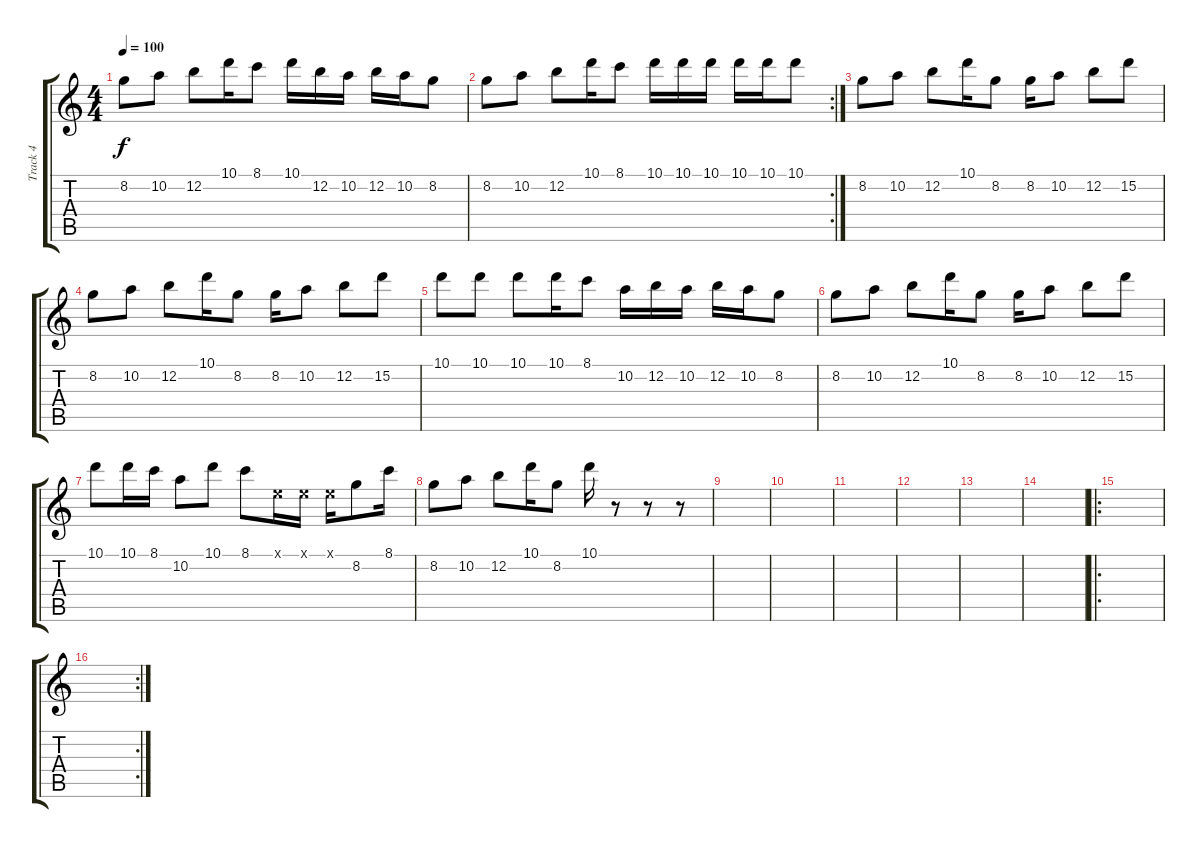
\track ("Track 4" "Track 4") {instrument distortionguitar}
\staff {score tabs}
\tuning (E4 B3 G3 D3 A2 E2) {hide}
\ts (4 4)
\tempo 100
\clef g2
\ks c
8.2.8{dy f} 10.2.8 12.2.8 10.1.16 8.1.8 10.1.16 12.2.16 10.2.16 12.2.16 10.2.16 8.2.8 |
\rc 2
8.2.8 10.2.8 12.2.8 10.1.16 8.1.8 10.1.16 10.1.16 10.1.16 10.1.16 10.1.16 10.1.8 |
8.2.8 10.2.8 12.2.8 10.1.16 8.2.8 8.2.16 10.2.8 12.2.8 15.2.8 |
8.2.8 10.2.8 12.2.8 10.1.16 8.2.8 8.2.16 10.2.8 12.2.8 15.2.8 |
10.1.8 10.1.8 10.1.8 10.1.16 8.1.8 10.2.16 12.2.16 10.2.16 12.2.16 10.2.16 8.2.8 |
8.2.8 10.2.8 12.2.8 10.1.16 8.2.8 8.2.16 10.2.8 12.2.8 15.2.8 |
10.1.8 10.1.16 8.1.16 10.2.8 10.1.8 8.1.8 0.1{x}.16 0.1{x}.16 0.1{x}.16 8.2.8 8.1.16 |
8.2.8 10.2.8 12.2.8 10.1.16 8.2.8 10.1.16 r.8 r.8 r.8 |
|
|
|
|
|
|
\ro
|
\rc 2
